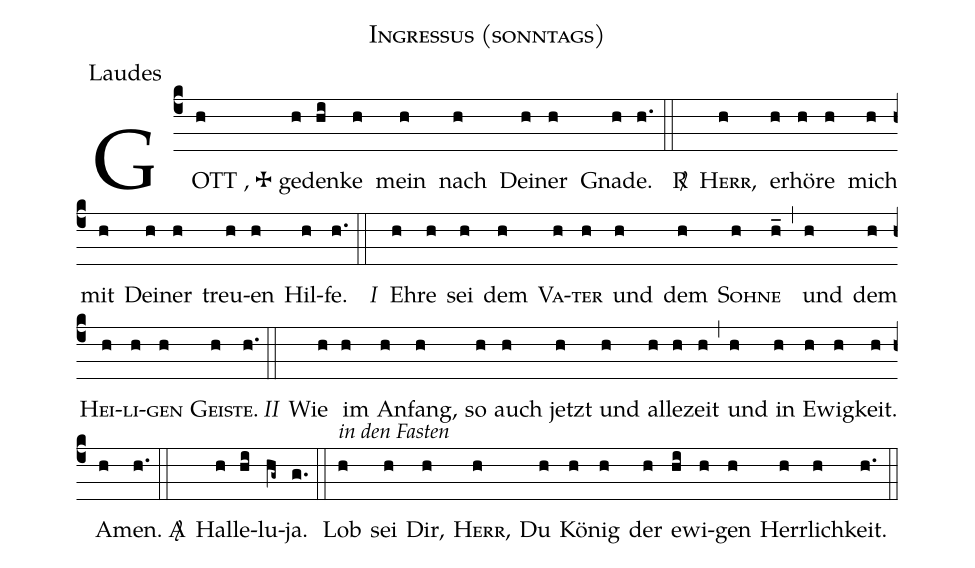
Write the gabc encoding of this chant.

name:Ingressus (sonntags);
office-part:Laudes;
%%
(c4)G{O}TT(h), <v>\grecross{}</v>() ge(h)den(hi)ke(h) mein(h) nach(h) Dei(h)ner(h) Gna(h)de.(h.) (::) <v>\Rbar</v>() <sc>Herr,</sc>(h) er(h)hö(h)re(h) mich(h) mit(h) Dei(h)ner(h) treu(h)en(h) Hil(h)fe.(h.) (::) <i>I</i>() Eh(h)re(h) sei(h) dem(h) <sc>Va</sc>(h)<sc>ter</sc>(h) und(h) dem(h) <sc>Soh</sc>(h)<sc>ne</sc>(h_) (,) und(h) dem(h) <sc>Hei</sc>(h)<sc>li</sc>(h)<sc>gen</sc>(h) <sc>Gei</sc>(h)<sc>ste</sc>.(h.) (::) <i>II</i>() Wie(h) im(h) An(h)fang,(h) so(h) auch(h) jetzt(h) und(h) al(h)le(h)zeit(h) (,) und(h) in(h) E(h)wig(h)keit.(h) A(h)men.(h.) (::) <v>\Abar</v>() Hal(h)le(hi)lu(hg~)ja.(g.) (::)
Lob<alt>in den Fasten</alt>(h) sei(h) Dir,(h) <sc>Herr,</sc>(h) Du(h) Kö(h)nig(h) der(h) e(hi)wi(h)gen(h) Herr(h)lich(h)keit.(h.) (::)
